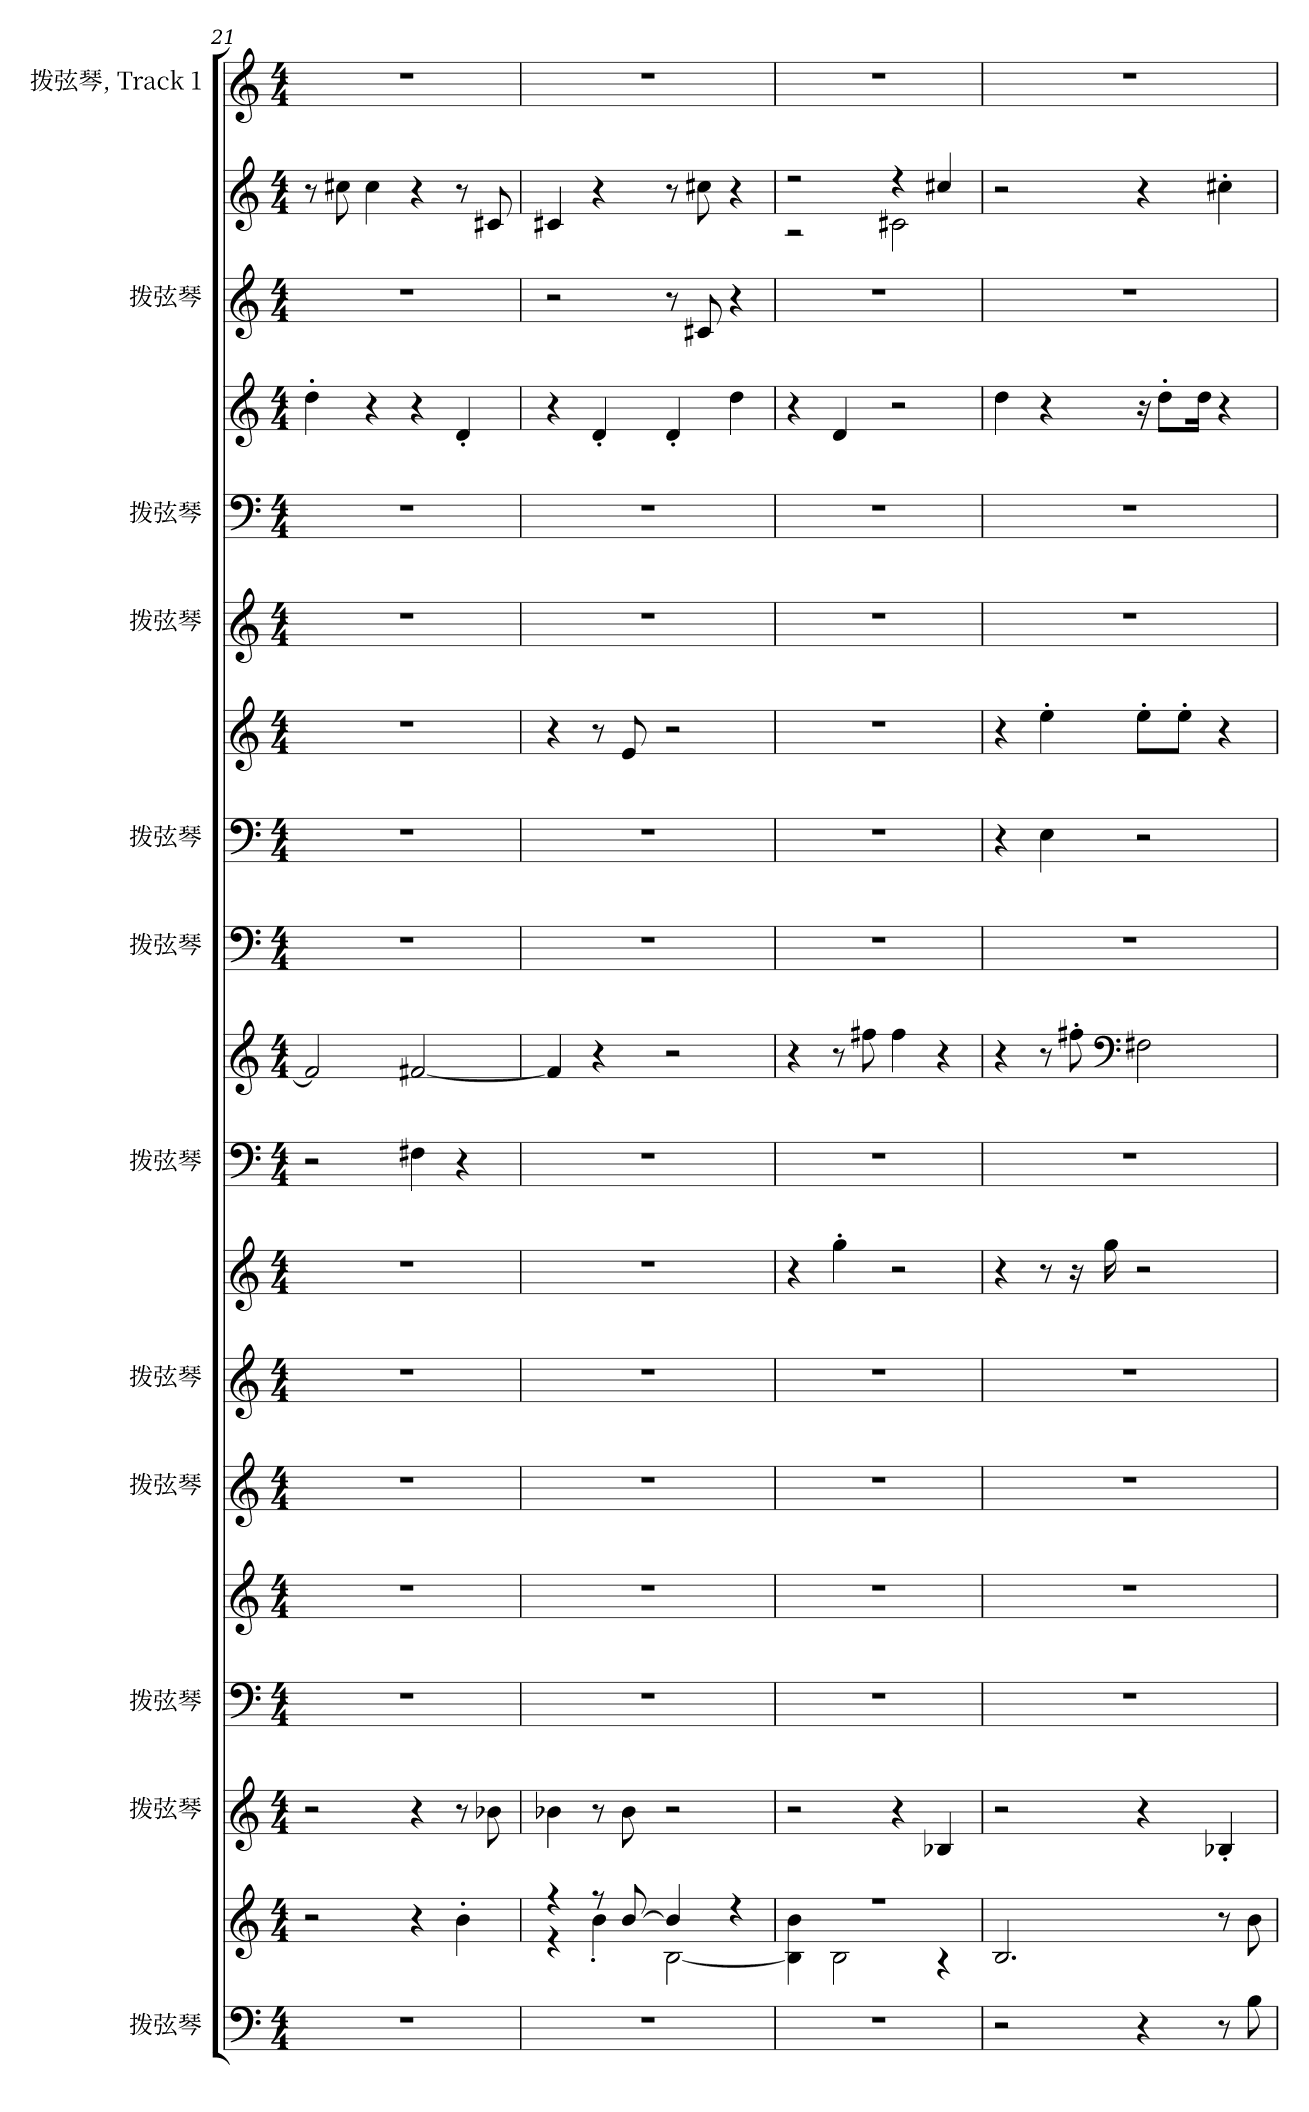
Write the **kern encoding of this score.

**kern	**kern	**kern	**kern	**kern	**kern	**kern	**kern	**kern	**kern	**kern	**kern	**kern	**kern	**kern	**kern	**kern	**kern	**kern
*part12	*part12	*part11	*part10	*part10	*part9	*part8	*part8	*part7	*part7	*part6	*part5	*part5	*part4	*part3	*part3	*part2	*part2	*part1
*staff19	*staff18	*staff17	*staff16	*staff15	*staff14	*staff13	*staff12	*staff11	*staff10	*staff9	*staff8	*staff7	*staff6	*staff5	*staff4	*staff3	*staff2	*staff1
*I"拨弦琴	*	*I"拨弦琴	*I"拨弦琴	*	*I"拨弦琴	*I"拨弦琴	*	*I"拨弦琴	*	*I"拨弦琴	*I"拨弦琴	*	*I"拨弦琴	*I"拨弦琴	*	*I"拨弦琴	*	*I"拨弦琴, Track 1
*clefF4	*clefG2	*clefG2	*clefF4	*clefG2	*clefG2	*clefG2	*clefG2	*clefF4	*clefG2	*clefF4	*clefF4	*clefG2	*clefG2	*clefF4	*clefG2	*clefG2	*clefG2	*clefG2
*k[]	*k[]	*k[]	*k[]	*k[]	*k[]	*k[]	*k[]	*k[]	*k[]	*k[]	*k[]	*k[]	*k[]	*k[]	*k[]	*k[]	*k[]	*k[]
*M4/4	*M4/4	*M4/4	*M4/4	*M4/4	*M4/4	*M4/4	*M4/4	*M4/4	*M4/4	*M4/4	*M4/4	*M4/4	*M4/4	*M4/4	*M4/4	*M4/4	*M4/4	*M4/4
=21	=21	=21	=21	=21	=21	=21	=21	=21	=21	=21	=21	=21	=21	=21	=21	=21	=21	=21
1r	2r	2r	1r	1r	1r	1r	1r	2r	2f#/]	1r	1r	1r	1r	1r	4dd'\	1r	8r	1r
.	.	.	.	.	.	.	.	.	.	.	.	.	.	.	.	.	8cc#X\	.
.	.	.	.	.	.	.	.	.	.	.	.	.	.	.	4r	.	4cc#\	.
.	4r	4r	.	.	.	.	.	4F#X\	[2f#X/	.	.	.	.	.	4r	.	4r	.
.	4b'\	8r	.	.	.	.	.	4r	.	.	.	.	.	.	4d'/	.	8r	.
.	.	8b-X\	.	.	.	.	.	.	.	.	.	.	.	.	.	.	8c#X/	.
=22	=22	=22	=22	=22	=22	=22	=22	=22	=22	=22	=22	=22	=22	=22	=22	=22	=22	=22
*	*^	*	*	*	*	*	*	*	*	*	*	*	*	*	*	*	*	*
1r	4r	4r	4b-X\	1r	1r	1r	1r	1r	1r	4f#/]	1r	1r	4r	1r	1r	4r	2r	4c#X/	1r
.	8r	4b'\	8r	.	.	.	.	.	.	4r	.	.	8r	.	.	4d'/	.	4r	.
.	[8b/	.	8b-\	.	.	.	.	.	.	.	.	.	8e/	.	.	.	.	.	.
.	4b/]	[2B\	2r	.	.	.	.	.	.	2r	.	.	2r	.	.	4d'/	8r	8r	.
.	.	.	.	.	.	.	.	.	.	.	.	.	.	.	.	.	8c#X/	8cc#X\	.
.	4r	.	.	.	.	.	.	.	.	.	.	.	.	.	.	4dd\	4r	4r	.
!!LO:PB:g=z
=23	=23	=23	=23	=23	=23	=23	=23	=23	=23	=23	=23	=23	=23	=23	=23	=23	=23	=23	=23
*	*	*	*	*	*	*	*	*	*	*	*	*	*	*	*	*	*	*^	*
1r	1r	4B\] 4b\	2r	1r	1r	1r	1r	4r	1r	4r	1r	1r	1r	1r	1r	4r	1r	2r	2r	1r
.	.	2B\	.	.	.	.	.	4gg'\	.	8r	.	.	.	.	.	4d/	.	.	.	.
.	.	.	.	.	.	.	.	.	.	8ff#X\	.	.	.	.	.	.	.	.	.	.
.	.	.	4r	.	.	.	.	2r	.	4ff#\	.	.	.	.	.	2r	.	4r	2c#X\	.
.	.	4r	4B-X/	.	.	.	.	.	.	4r	.	.	.	.	.	.	.	4cc#X/	.	.
*	*v	*v	*	*	*	*	*	*	*	*	*	*	*	*	*	*	*	*v	*v	*
=24	=24	=24	=24	=24	=24	=24	=24	=24	=24	=24	=24	=24	=24	=24	=24	=24	=24	=24
2r	2.B/	2r	1r	1r	1r	1r	4r	1r	4r	1r	4r	4r	1r	1r	4dd\	1r	2r	1r
.	.	.	.	.	.	.	8r	.	8r	.	4E\	4ee'\	.	.	4r	.	.	.
.	.	.	.	.	.	.	16r	.	8ff#X'\	.	.	.	.	.	.	.	.	.
.	.	.	.	.	.	.	16gg\	.	.	.	.	.	.	.	.	.	.	.
*	*	*	*	*	*	*	*	*	*clefF4	*	*	*	*	*	*	*	*	*
4r	.	4r	.	.	.	.	2r	.	2F#X\	.	2r	8ee'\L	.	.	16r	.	4r	.
.	.	.	.	.	.	.	.	.	.	.	.	.	.	.	8dd'\L	.	.	.
.	.	.	.	.	.	.	.	.	.	.	.	8ee'\J	.	.	.	.	.	.
.	.	.	.	.	.	.	.	.	.	.	.	.	.	.	16dd\Jk	.	.	.
8r	8r	4B-X'/	.	.	.	.	.	.	.	.	.	4r	.	.	4r	.	4cc#X'\	.
8B\	8b\	.	.	.	.	.	.	.	.	.	.	.	.	.	.	.	.	.
=	=	=	=	=	=	=	=	=	=	=	=	=	=	=	=	=	=	=
*-	*-	*-	*-	*-	*-	*-	*-	*-	*-	*-	*-	*-	*-	*-	*-	*-	*-	*-
